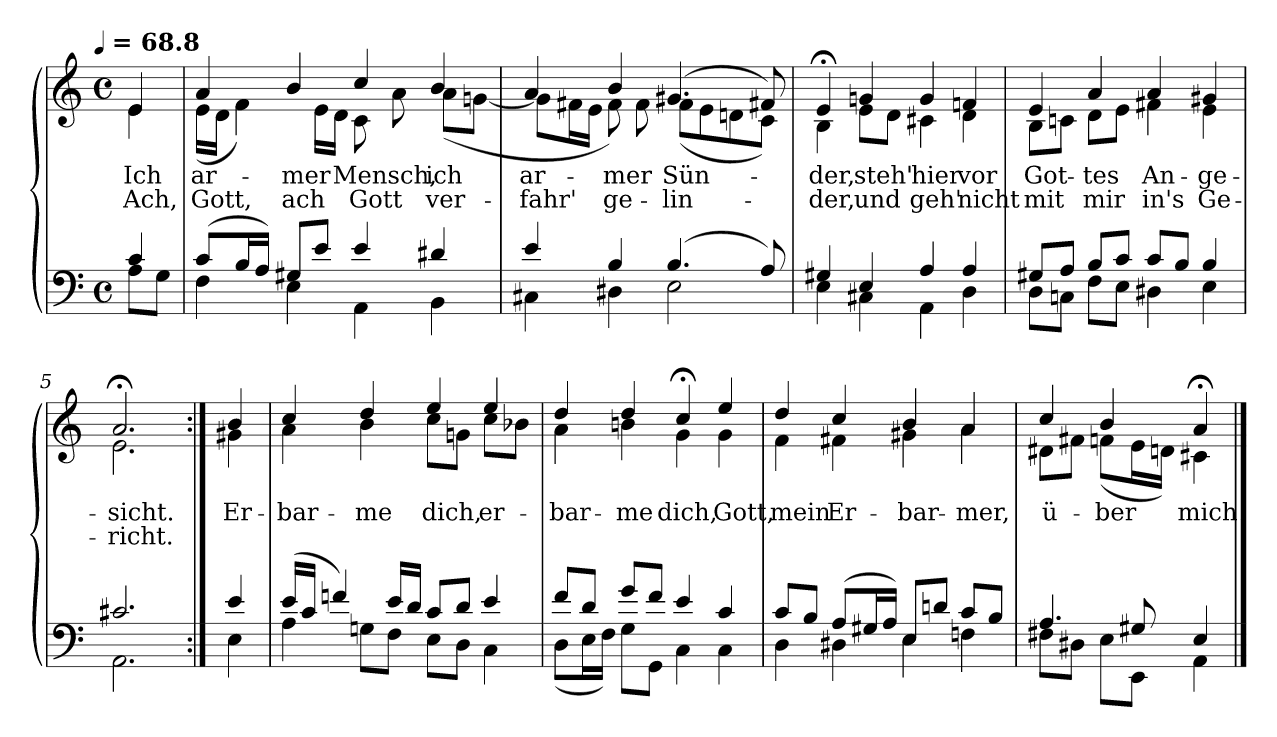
**kern	**kern	**text	**text	**dynam
*part1	*part1	*part1	*part1	*part1
*staff2	*staff1	*staff1	*staff1	*staff1/2
*clefF4	*clefG2	*	*	*
!!LO:TX:omd:t=[quarter] = 68.8
*M4/4	*M4/4	*	*	*
*met(c)	*met(c)	*	*	*
*MM68	*MM68	*	*	*
=	=	=	=	=
*^	*^	*	*	*
4c	8AL	4e	4e	Ich	Ach,	.
.	8GJ	.	.	.	.	.
=1	=1	=1	=1	=1	=1	=1
(8cL	4F	4a	(16eLL	ar-	Gott,	.
.	.	.	16dJJ	.	.	.
16BL	.	.	4f)	.	.	.
16AJJ)	.	.	.	.	.	.
8G#XL	4E	4b	.	-mer	ach	.
8eJ	.	.	16eLL	.	.	.
.	.	.	16dJJ	.	.	.
4e	4AA	4cc	8c	Mensch,	Gott	.
.	.	.	8a	.	.	.
4d#X	4BB	4b	(8aL	ich	ver-	.
.	.	.	[8gnJ	.	.	.
=2	=2	=2	=2	=2	=2	=2
4e	4C#X	4a	8gL]	ar-	-fahr'	.
.	.	.	16f#XL	.	.	.
.	.	.	16eJJ	.	.	.
4B	4D#X	4b	8f#)	-mer	ge-	.
.	.	.	8f#	.	.	.
(4.B	2E	(4.g#X	(8f#L	Sün-	-lin-	.
.	.	.	8e	.	.	.
.	.	.	8dn	.	.	.
8A)	.	8f#X)	8cJ)	.	.	.
=3	=3	=3	=3	=3	=3	=3
4G#X	4E	4e;<	4B	-der,	-der,	.
4E	4C#X	4gn	8eL	steh'	und	♩ = 67.4
.	.	.	8dJ	.	.	.
4A	4AA	4g	4c#X	hier	geh'	.
4A	4D	4fn	4d	vor	nicht	.
=4	=4	=4	=4	=4	=4	=4
8G#XL	8DL	4e	8BL	Got-	mit	.
8AJ	8CnJ	.	8cnJ	.	.	.
8BL	8FL	4a	8dL	-tes	mir	.
8cJ	8EJ	.	8eJ	.	.	.
8cL	4D#X	4a	4f#X	An-	in's	.
8BJ	.	.	.	.	.	.
4B	4E	4g#X	4e	-ge-	Ge-	.
=5	=5	=5	=5	=5	=5	=5
2.c#X	2.AA	2.a;<	2.e	-sicht.	-richt.	.
=:|!	=:|!	=:|!	=:|!	=:|!	=:|!	=:|!
*	*	*MM67	*	*	*	*
4e	4E	4b	4g#X	Er-	.	.
!!LO:LB:g=z	!!
=6	=6	=6	=6	=6	=6	=6
(16eLL	4A	4cc	4a	-bar-	.	.
16cJJ	.	.	.	.	.	.
4fn)	.	.	.	.	.	.
.	8GnL	4dd	4b	-me	.	.
16eLL	8FJ	.	.	.	.	.
16dJJ	.	.	.	.	.	.
8cL	8EL	4ee	8ccL	dich,	.	.
8dJ	8DJ	.	8gnJ	.	.	.
4e	4C	4ee	8ccL	er-	.	.
.	.	.	8b-XJ	.	.	.
=7	=7	=7	=7	=7	=7	=7
8fL	(8DL	4dd	4a	-bar-	.	.
8dJ	16EL	.	.	.	.	.
.	16FJJ)	.	.	.	.	.
8gL	8GL	4dd	4bn	-me	.	.
8fJ	8GGJ	.	.	.	.	.
4e	4C	4cc;<	4g	dich,	.	.
4c	4C	4ee	4g	Gott,	.	.
!!LO:LB:g=z	!!
=8	=8	=8	=8	=8	=8	=8
8cL	4D	4dd	4f	mein	.	.
8BJ	.	.	.	.	.	.
(8AL	4D#X	4cc	4f#X	Er-	.	.
16G#XL	.	.	.	.	.	.
16AJJ)	.	.	.	.	.	.
8EL	4E	4b	4g#X	-bar-	.	♩ = 66
8dnJ	.	.	.	.	.	.
8cL	4Fn	4a	4a	-mer,	.	.
8BJ	.	.	.	.	.	.
=9	=9	=9	=9	=9	=9	=9
*	*	*MM62	*	*	*	*
4.A	8F#XL	4cc	8d#XL	ü-	.	.
.	8D#XJ	.	8f#XJ	.	.	.
.	8EL	4b	(8fnL	-ber	.	♩ = 58
8G#X	8EEJ	.	16eL	.	.	.
.	.	.	16dnJJ)	.	.	.
4E	4AA	4a;<	4c#X	mich!	.	.
*v	*v	*	*	*	*	*
*	*v	*v	*	*	*
==	==	==	==	==
*-	*-	*-	*-	*-
